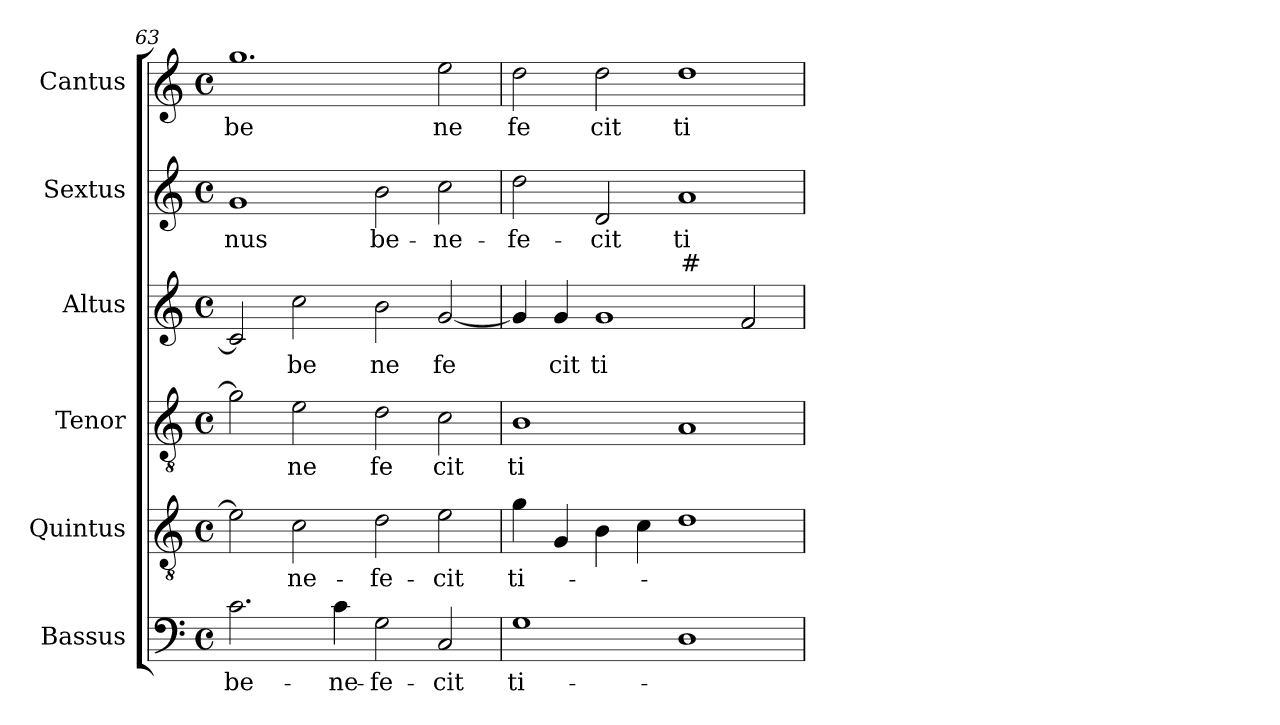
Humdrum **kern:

**kern	**text	**kern	**text	**kern	**text	**kern	**text	**kern	**text	**text	**kern	**text
*part6	*part6	*part5	*part5	*part4	*part4	*part3	*part3	*part2	*part2	*part2	*part1	*part1
*staff6	*staff6	*staff5	*staff5	*staff4	*staff4	*staff3	*staff3	*staff2	*staff2	*staff2	*staff1	*staff1
*I"Bassus	*	*I"Quintus	*	*I"Tenor	*	*I"Altus	*	*I"Sextus	*	*	*I"Cantus	*
*clefF4	*	*clefGv2	*	*clefGv2	*	*clefG2	*	*clefG2	*	*	*clefG2	*
*M4/4	*	*M4/4	*	*M4/4	*	*M4/4	*	*M4/4	*	*	*M4/4	*
*met(c)	*	*met(c)	*	*met(c)	*	*met(c)	*	*met(c)	*	*	*met(c)	*
=63	=63	=63	=63	=63	=63	=63	=63	=63	=63	=63	=63	=63
!	!LO:LY:b:cj	!	!	!	!	!	!	!	!LO:LY:b:cj	!	!	!LO:LY:b:cj
2.c\	be-	2e\]	.	2g\]	.	2c/]	.	1g	-nus	.	1.gg	be
!	!	!	!LO:LY:b:cj	!	!LO:LY:b:cj	!	!LO:LY:b:cj	!	!	!	!	!
.	.	2c\	-ne-	2e\	ne	2cc\	be	.	.	.	.	.
!	!LO:LY:b:cj	!	!	!	!	!	!	!	!	!	!	!
4c\	-ne-	.	.	.	.	.	.	.	.	.	.	.
!	!LO:LY:b:cj	!	!LO:LY:b:cj	!	!LO:LY:b:cj	!	!LO:LY:b:cj	!	!LO:LY:b:cj	!	!	!
2G\	-fe-	2d\	-fe-	2d\	fe	2b\	ne	2b\	be-	.	.	.
!	!LO:LY:b:cj	!	!LO:LY:b:cj	!	!LO:LY:b:cj	!	!LO:LY:b:cj	!	!LO:LY:b:cj	!	!	!LO:LY:b:cj
2C/	-cit	2e\	-cit	2c\	cit	[<2g/	fe	2cc\	-ne-	.	2ee\	ne
=64	=64	=64	=64	=64	=64	=64	=64	=64	=64	=64	=64	=64
!	!LO:LY:b:cj	!	!LO:LY:b:cj	!	!LO:LY:b:cj	!	!	!	!LO:LY:b:cj	!	!	!LO:LY:b:cj
1G	ti-	4g\	ti-	1B	ti	4g/]	.	2dd\	-fe-	.	2dd\	fe
!	!	!	!	!	!	!	!LO:LY:b:cj	!	!	!	!	!
.	.	4G/	.	.	.	4g/	cit	.	.	.	.	.
!	!	!	!	!	!	!	!LO:LY:b:cj	!	!LO:LY:b:cj	!	!	!LO:LY:b:cj
.	.	4B\	.	.	.	1g	ti	2d/	-cit	.	2dd\	cit
.	.	4c\	.	.	.	.	.	.	.	.	.	.
!	!	!	!	!	!	!	!	!	!LO:LY:b:cj	!LO:LY:b	!	!LO:LY:b:cj
1D	.	1d	.	1A	.	.	.	1a	ti-	-#-	1dd	ti
.	.	.	.	.	.	2f/	.	.	.	.	.	.
=	=	=	=	=	=	=	=	=	=	=	=	=
*-	*-	*-	*-	*-	*-	*-	*-	*-	*-	*-	*-	*-
